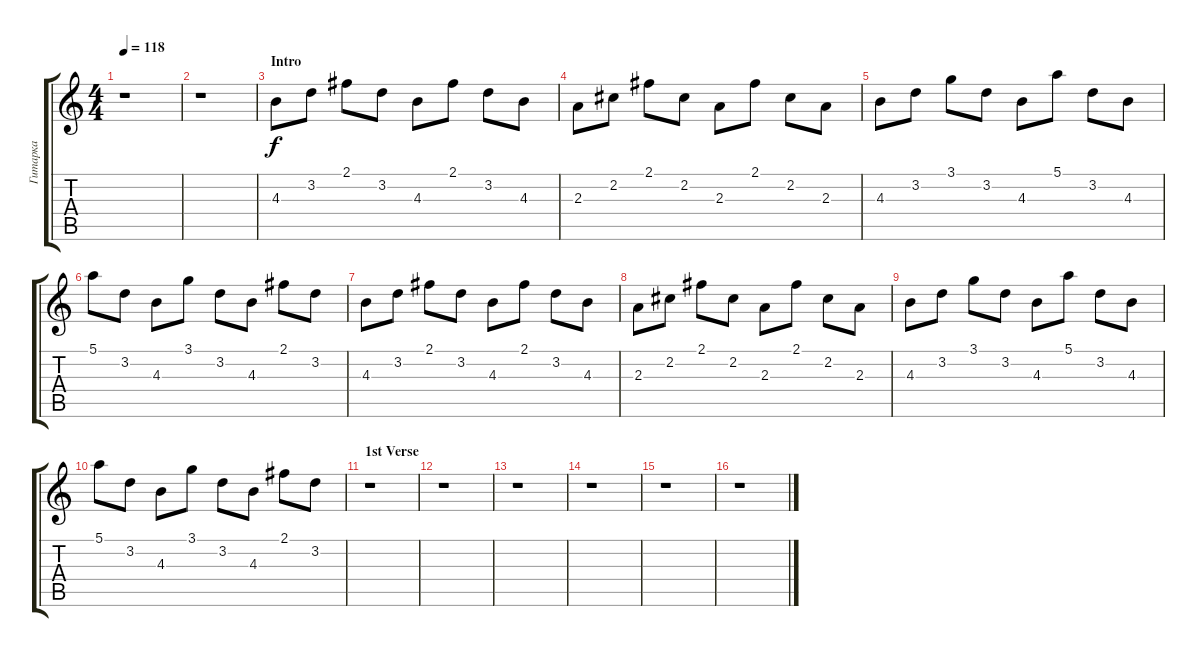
\track ("Гитарка" "Гитарка") {instrument electricguitarclean}
\staff {score tabs}
\tuning (E4 B3 G3 D3 A2 E2) {hide}
\ts (4 4)
\tempo 118
\clef g2
\ks c
r.1{dy f instrument electricguitarclean} |
r.1 |
\section ("" "Intro")
4.3.8 3.2.8 2.1.8 3.2.8 4.3.8 2.1.8 3.2.8 4.3.8 |
2.3.8 2.2.8 2.1.8 2.2.8 2.3.8 2.1.8 2.2.8 2.3.8 |
4.3.8 3.2.8 3.1.8 3.2.8 4.3.8 5.1.8 3.2.8 4.3.8 |
5.1.8 3.2.8 4.3.8 3.1.8 3.2.8 4.3.8 2.1.8 3.2.8 |
4.3.8 3.2.8 2.1.8 3.2.8 4.3.8 2.1.8 3.2.8 4.3.8 |
2.3.8 2.2.8 2.1.8 2.2.8 2.3.8 2.1.8 2.2.8 2.3.8 |
4.3.8 3.2.8 3.1.8 3.2.8 4.3.8 5.1.8 3.2.8 4.3.8 |
5.1.8 3.2.8 4.3.8 3.1.8 3.2.8 4.3.8 2.1.8 3.2.8 |
\section ("" "1st Verse")
r.1 |
r.1 |
r.1 |
r.1 |
r.1 |
r.1
